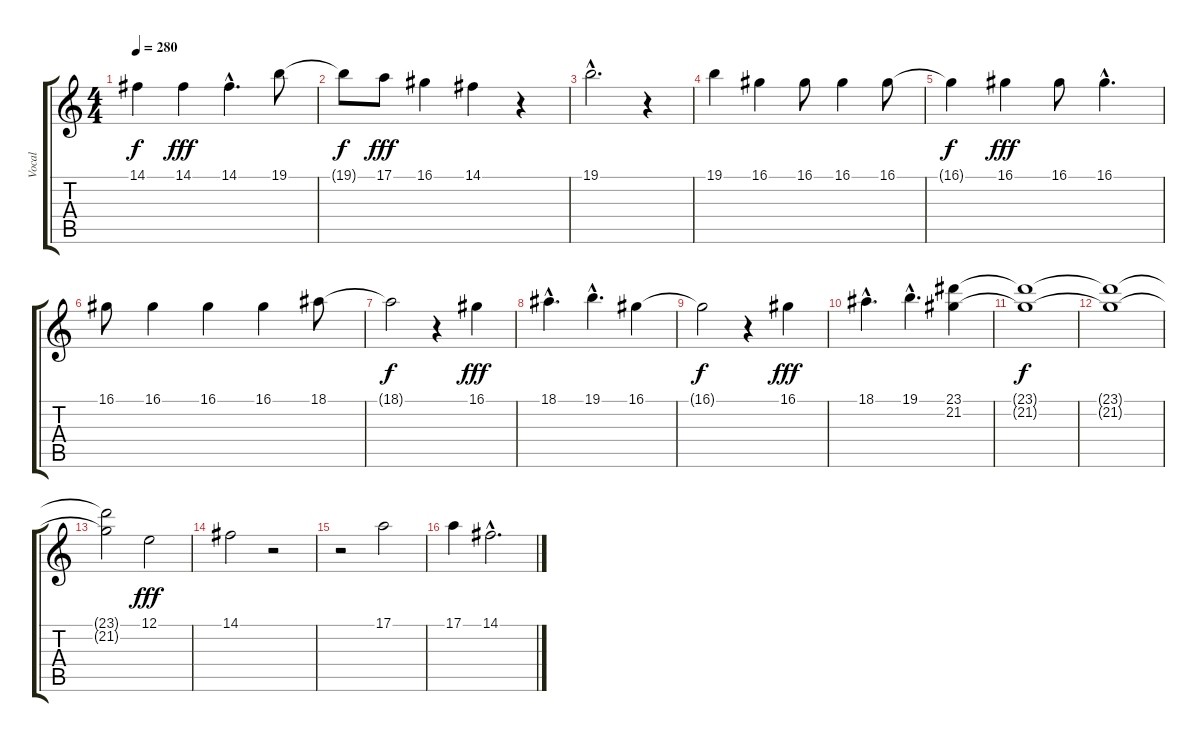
\track ("Vocal" "Vocal") {instrument synthvoice}
\staff {score tabs}
\tuning (E4 B3 G3 D3 A2 E2) {hide}
\ts (4 4)
\tempo 280
\clef g2
\ks c
14.1{t}.4{dy f} 14.1.4{dy fff} 14.1{hac}.4{d} 19.1.8 |
19.1{t}.8{dy f} 17.1.8{dy fff} 16.1.4 14.1.4 r.4 |
19.1{hac}.2{d} r.4 |
19.1.4 16.1.4 16.1.8 16.1.4 16.1.8 |
16.1{t}.4{dy f} 16.1.4{dy fff} 16.1.8 16.1{hac}.4{d} |
16.1.8 16.1.4 16.1.4 16.1.4 18.1.8 |
18.1{t}.2{dy f} r.4 16.1.4{dy fff} |
18.1{hac}.4{d} 19.1{hac}.4{d} 16.1.4 |
16.1{t}.2{dy f} r.4 16.1.4{dy fff} |
18.1{hac}.4{d} 19.1{hac}.4{d} (23.1 21.2).4 |
(23.1{t} 21.2{t}).1{dy f} |
(23.1{t} 21.2{t}).1 |
(23.1{t} 21.2{t}).2 12.1.2{dy fff} |
14.1.2 r.2 |
r.2 17.1.2 |
17.1.4 14.1{hac}.2{d}
